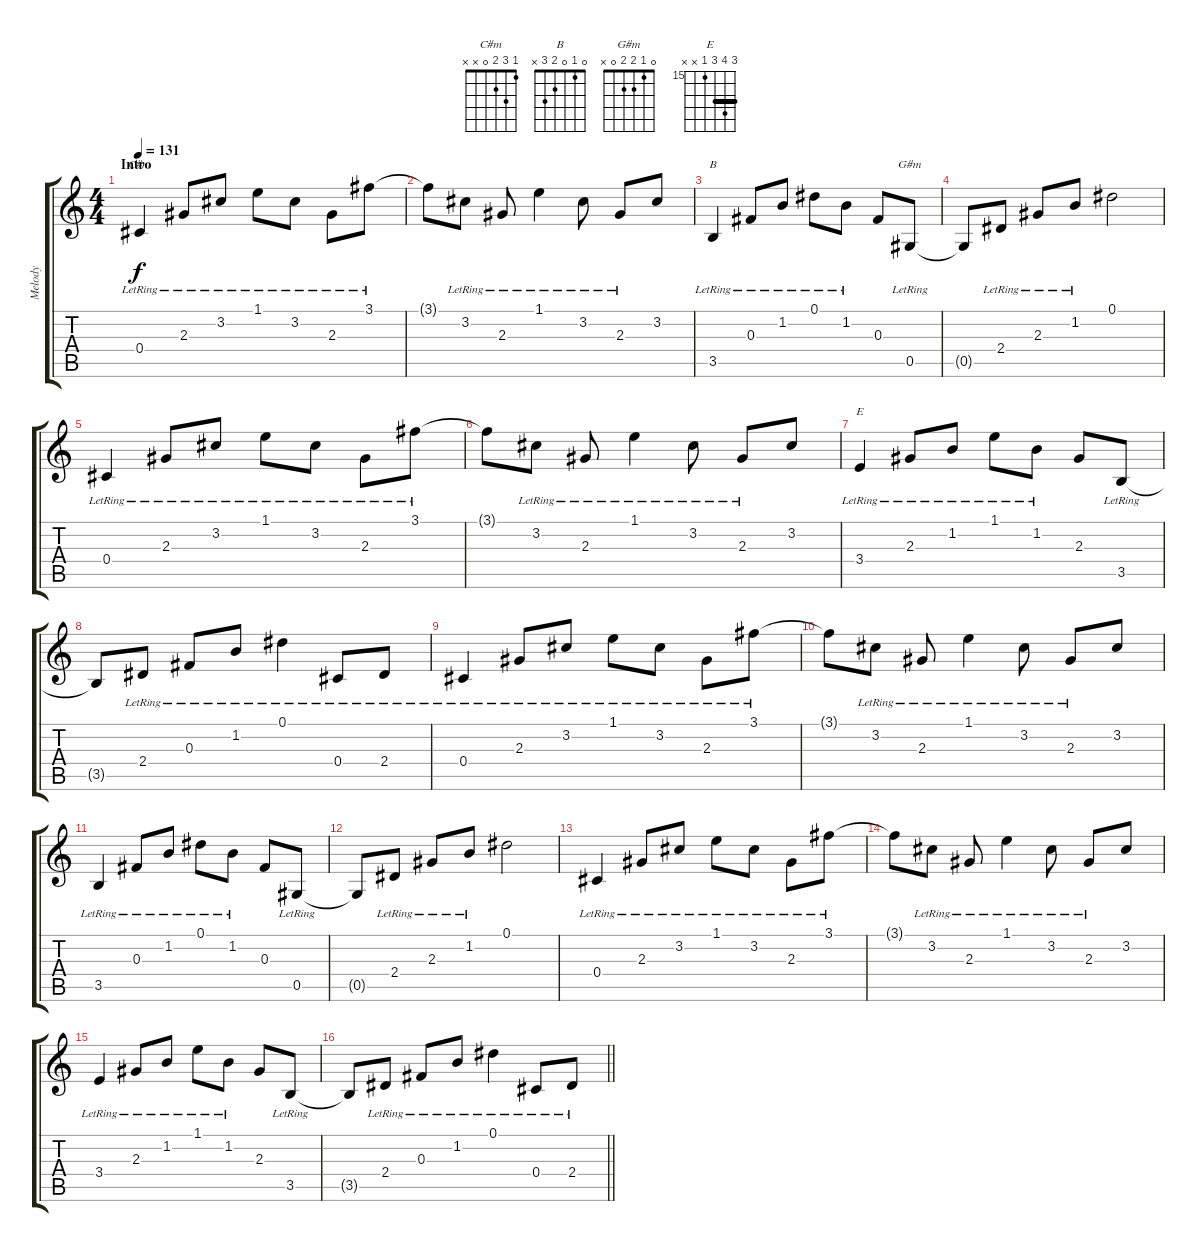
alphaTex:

\track ("Melody" "Melody") {instrument acousticguitarsteel}
\staff {score tabs}
\tuning (Eb4 Bb3 Gb3 Db3 Ab2 Eb2) {hide}
\chord ("C#m" 1 3 2 0 x x)
\chord ("B" 0 1 0 2 3 x)
\chord ("G#m" 0 1 2 2 0 x)
\chord ("E" 17 18 17 15 x x) {firstfret 15 barre 17}
\ts (4 4)
\section ("" "Intro")
\tempo 131
\clef g2
\ks c
0.4{lr}.4{ch "C#m" dy f instrument acousticguitarsteel} 2.3{lr}.8 3.2{lr}.8 1.1{lr}.8 3.2{lr}.8 2.3{lr}.8 3.1{lr}.8 |
3.1{t}.8 3.2{lr}.8 2.3{lr}.8 1.1{lr}.4 3.2{lr}.8 2.3{lr}.8 3.2.8 |
3.5{lr}.4{ch "B"} 0.3{lr}.8 1.2{lr}.8 0.1{lr}.8 1.2{lr}.8 0.3.8 0.5{lr}.8{ch "G#m"} |
0.5{t}.8 2.4{lr}.8 2.3{lr}.8 1.2{lr}.8 0.1.2 |
0.4{lr}.4 2.3{lr}.8 3.2{lr}.8 1.1{lr}.8 3.2{lr}.8 2.3{lr}.8 3.1{lr}.8 |
3.1{t}.8 3.2{lr}.8 2.3{lr}.8 1.1{lr}.4 3.2{lr}.8 2.3{lr}.8 3.2.8 |
3.4{lr}.4{ch "E"} 2.3{lr}.8 1.2{lr}.8 1.1{lr}.8 1.2{lr}.8 2.3.8 3.5{lr}.8 |
3.5{t}.8 2.4{lr}.8 0.3{lr}.8 1.2{lr}.8 0.1{lr}.4 0.4{lr}.8 2.4{lr}.8 |
0.4{lr}.4 2.3{lr}.8 3.2{lr}.8 1.1{lr}.8 3.2{lr}.8 2.3{lr}.8 3.1{lr}.8 |
3.1{t}.8 3.2{lr}.8 2.3{lr}.8 1.1{lr}.4 3.2{lr}.8 2.3{lr}.8 3.2.8 |
3.5{lr}.4 0.3{lr}.8 1.2{lr}.8 0.1{lr}.8 1.2{lr}.8 0.3.8 0.5{lr}.8 |
0.5{t}.8 2.4{lr}.8 2.3{lr}.8 1.2{lr}.8 0.1.2 |
0.4{lr}.4 2.3{lr}.8 3.2{lr}.8 1.1{lr}.8 3.2{lr}.8 2.3{lr}.8 3.1{lr}.8 |
3.1{t}.8 3.2{lr}.8 2.3{lr}.8 1.1{lr}.4 3.2{lr}.8 2.3{lr}.8 3.2.8 |
3.4{lr}.4 2.3{lr}.8 1.2{lr}.8 1.1{lr}.8 1.2{lr}.8 2.3.8 3.5{lr}.8 |
\barLineRight lightlight
3.5{t}.8 2.4{lr}.8 0.3{lr}.8 1.2{lr}.8 0.1{lr}.4 0.4{lr}.8 2.4{lr}.8
